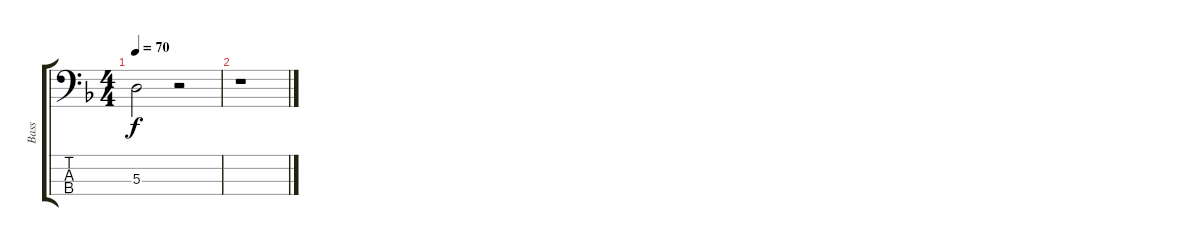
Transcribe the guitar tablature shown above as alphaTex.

\track ("Bass" "Bass") {instrument electricbassfinger}
\staff {score tabs}
\tuning (G2 D2 A1 D1) {hide}
\ts (4 4)
\tempo 70
\clef f4
\ks f
5.3.2{dy f} r.2 |
r.1
